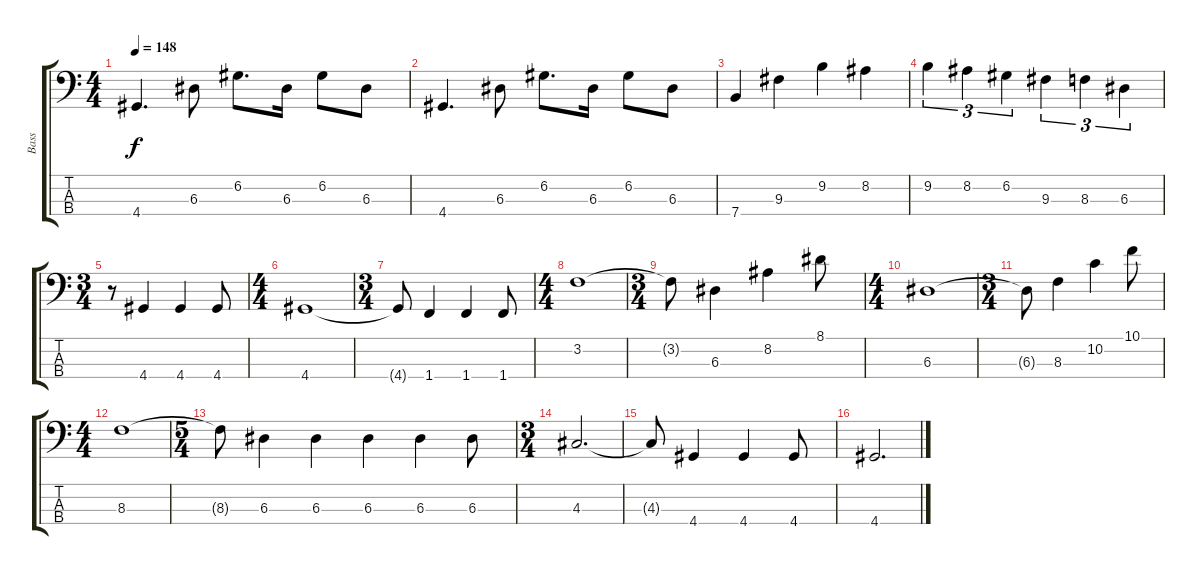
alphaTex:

\track ("Bass" "Bass") {instrument electricbassfinger}
\staff {score tabs}
\tuning (G2 D2 A1 E1) {hide}
\ts (4 4)
\tempo 148
\clef f4
\ks c
4.4.4{d dy f} 6.3.8 6.2.8{d} 6.3.16 6.2.8 6.3.8 |
4.4.4{d} 6.3.8 6.2.8{d} 6.3.16 6.2.8 6.3.8 |
7.4.4 9.3.4 9.2.4 8.2.4 |
9.2.4{tu (3 2)} 8.2.4{tu (3 2)} 6.2.4{tu (3 2)} 9.3.4{tu (3 2)} 8.3.4{tu (3 2)} 6.3.4{tu (3 2)} |
\ts (3 4)
r.8 4.4.4 4.4.4 4.4.8 |
\ts (4 4)
4.4.1 |
\ts (3 4)
4.4{t}.8 1.4.4 1.4.4 1.4.8 |
\ts (4 4)
3.2.1 |
\ts (3 4)
3.2{t}.8 6.3.4 8.2.4 8.1.8 |
\ts (4 4)
6.3.1 |
\ts (3 4)
6.3{t}.8 8.3.4 10.2.4 10.1.8 |
\ts (4 4)
8.3.1 |
\ts (5 4)
8.3{t}.8 6.3.4 6.3.4 6.3.4 6.3.4 6.3.8 |
\ts (3 4)
4.3.2{d} |
4.3{t}.8 4.4.4 4.4.4 4.4.8 |
4.4.2{d}
